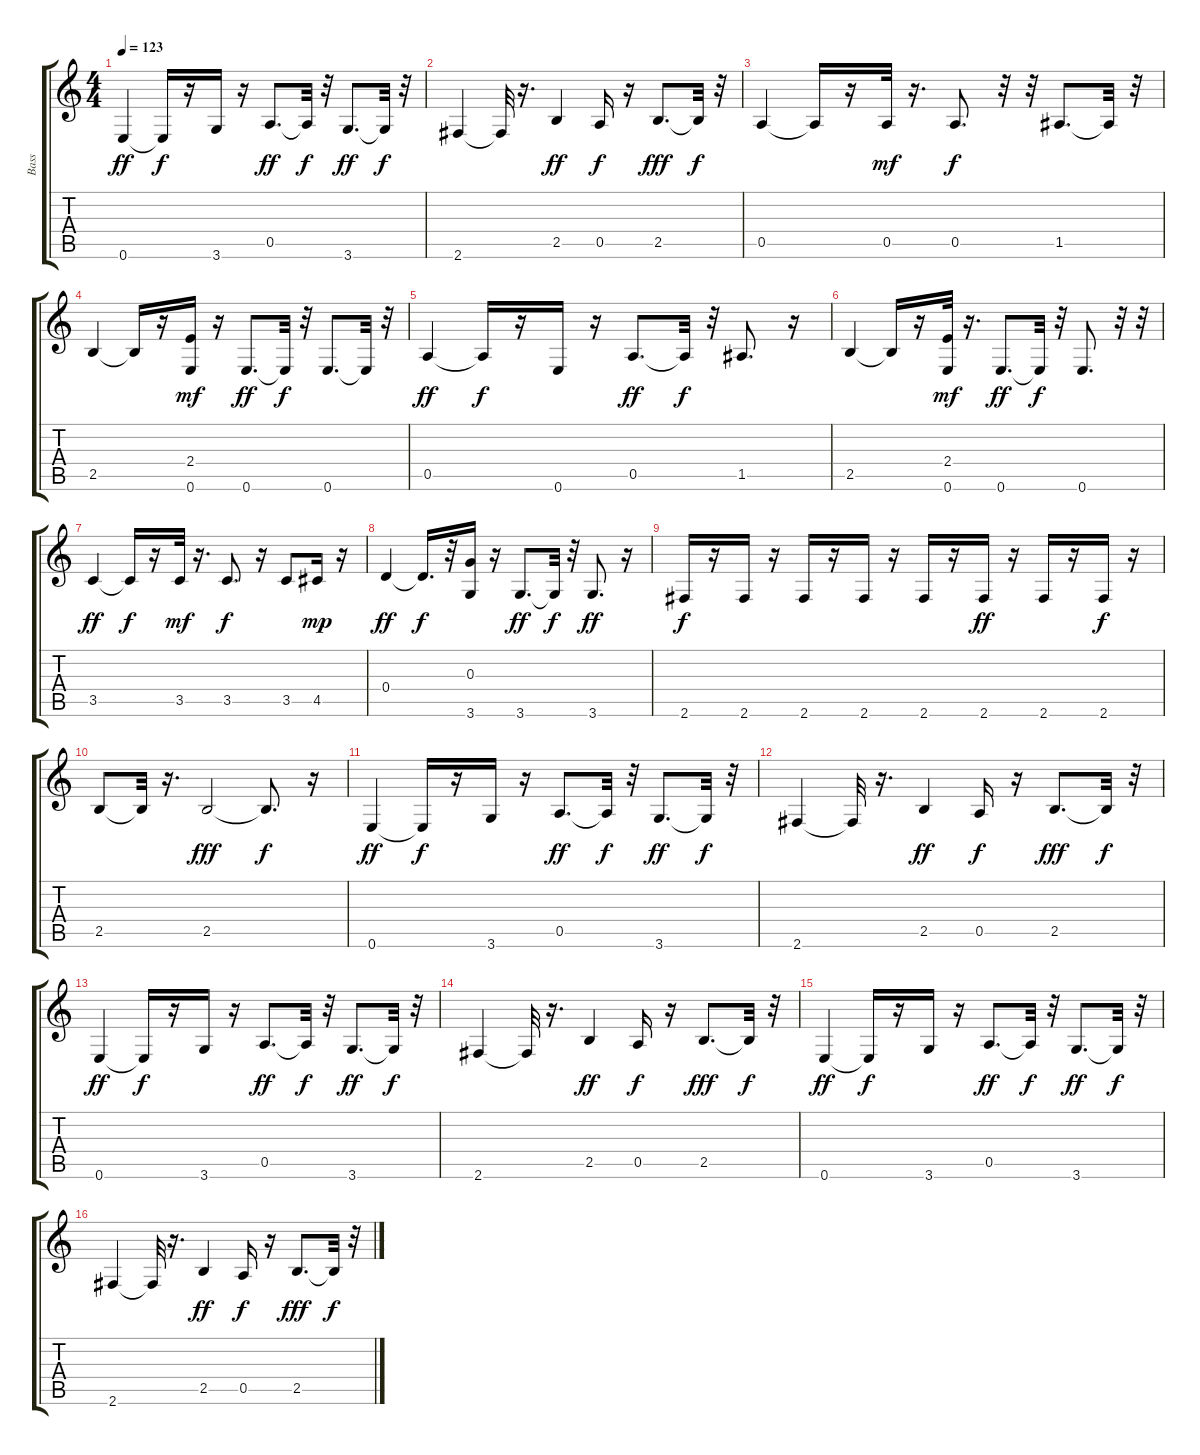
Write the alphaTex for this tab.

\track ("Bass" "Bass") {instrument fretlessbass}
\staff {score tabs}
\tuning (E4 B3 G3 D3 A2 E2) {hide}
\ts (4 4)
\tempo 123
\clef g2
\ks c
0.6.4{dy ff} 0.6{t}.16{dy f} r.16 3.6.16 r.16 0.5.8{d dy ff} 0.5{t}.32{dy f} r.32 3.6.8{d dy ff} 3.6{t}.32{dy f} r.32 |
2.6.4 2.6{t}.32 r.16{d} 2.5.4{dy ff} 0.5.16{dy f} r.16 2.5.8{d dy fff} 2.5{t}.32{dy f} r.32 |
0.5.4 0.5{t}.16 r.16 0.5.32{dy mf} r.16{d} 0.5.8{d dy f} r.32 r.32 1.5.8{d} 1.5{t}.32 r.32 |
2.5.4 2.5{t}.16 r.16 (2.4 0.6).16{dy mf} r.16 0.6.8{d dy ff} 0.6{t}.32{dy f} r.32 0.6.8{d} 0.6{t}.32 r.32 |
0.5.4{dy ff} 0.5{t}.16{dy f} r.16 0.6.16 r.16 0.5.8{d dy ff} 0.5{t}.32{dy f} r.32 1.5.8{d} r.16 |
2.5.4 2.5{t}.16 r.16 (2.4 0.6).32{dy mf} r.16{d} 0.6.8{d dy ff} 0.6{t}.32{dy f} r.32 0.6.8{d} r.32 r.32 |
3.5.4{dy ff} 3.5{t}.16{dy f} r.16 3.5.32{dy mf} r.16{d} 3.5.8{d dy f} r.16 3.5.8 4.5.16{dy mp} r.16 |
0.4.4{dy ff} 0.4{t}.16{d dy f} r.32 (0.3 3.6).16 r.16 3.6.8{d dy ff} 3.6{t}.32{dy f} r.32 3.6.8{d dy ff} r.16 |
2.6.16{dy f} r.16 2.6.16 r.16 2.6.16 r.16 2.6.16 r.16 2.6.16 r.16 2.6.16{dy ff} r.16 2.6.16 r.16 2.6.16{dy f} r.16 |
2.5.8 2.5{t}.32 r.16{d} 2.5.2{dy fff} 2.5{t}.8{d dy f} r.16 |
0.6.4{dy ff} 0.6{t}.16{dy f} r.16 3.6.16 r.16 0.5.8{d dy ff} 0.5{t}.32{dy f} r.32 3.6.8{d dy ff} 3.6{t}.32{dy f} r.32 |
2.6.4 2.6{t}.32 r.16{d} 2.5.4{dy ff} 0.5.16{dy f} r.16 2.5.8{d dy fff} 2.5{t}.32{dy f} r.32 |
0.6.4{dy ff} 0.6{t}.16{dy f} r.16 3.6.16 r.16 0.5.8{d dy ff} 0.5{t}.32{dy f} r.32 3.6.8{d dy ff} 3.6{t}.32{dy f} r.32 |
2.6.4 2.6{t}.32 r.16{d} 2.5.4{dy ff} 0.5.16{dy f} r.16 2.5.8{d dy fff} 2.5{t}.32{dy f} r.32 |
0.6.4{dy ff} 0.6{t}.16{dy f} r.16 3.6.16 r.16 0.5.8{d dy ff} 0.5{t}.32{dy f} r.32 3.6.8{d dy ff} 3.6{t}.32{dy f} r.32 |
2.6.4 2.6{t}.32 r.16{d} 2.5.4{dy ff} 0.5.16{dy f} r.16 2.5.8{d dy fff} 2.5{t}.32{dy f} r.32
